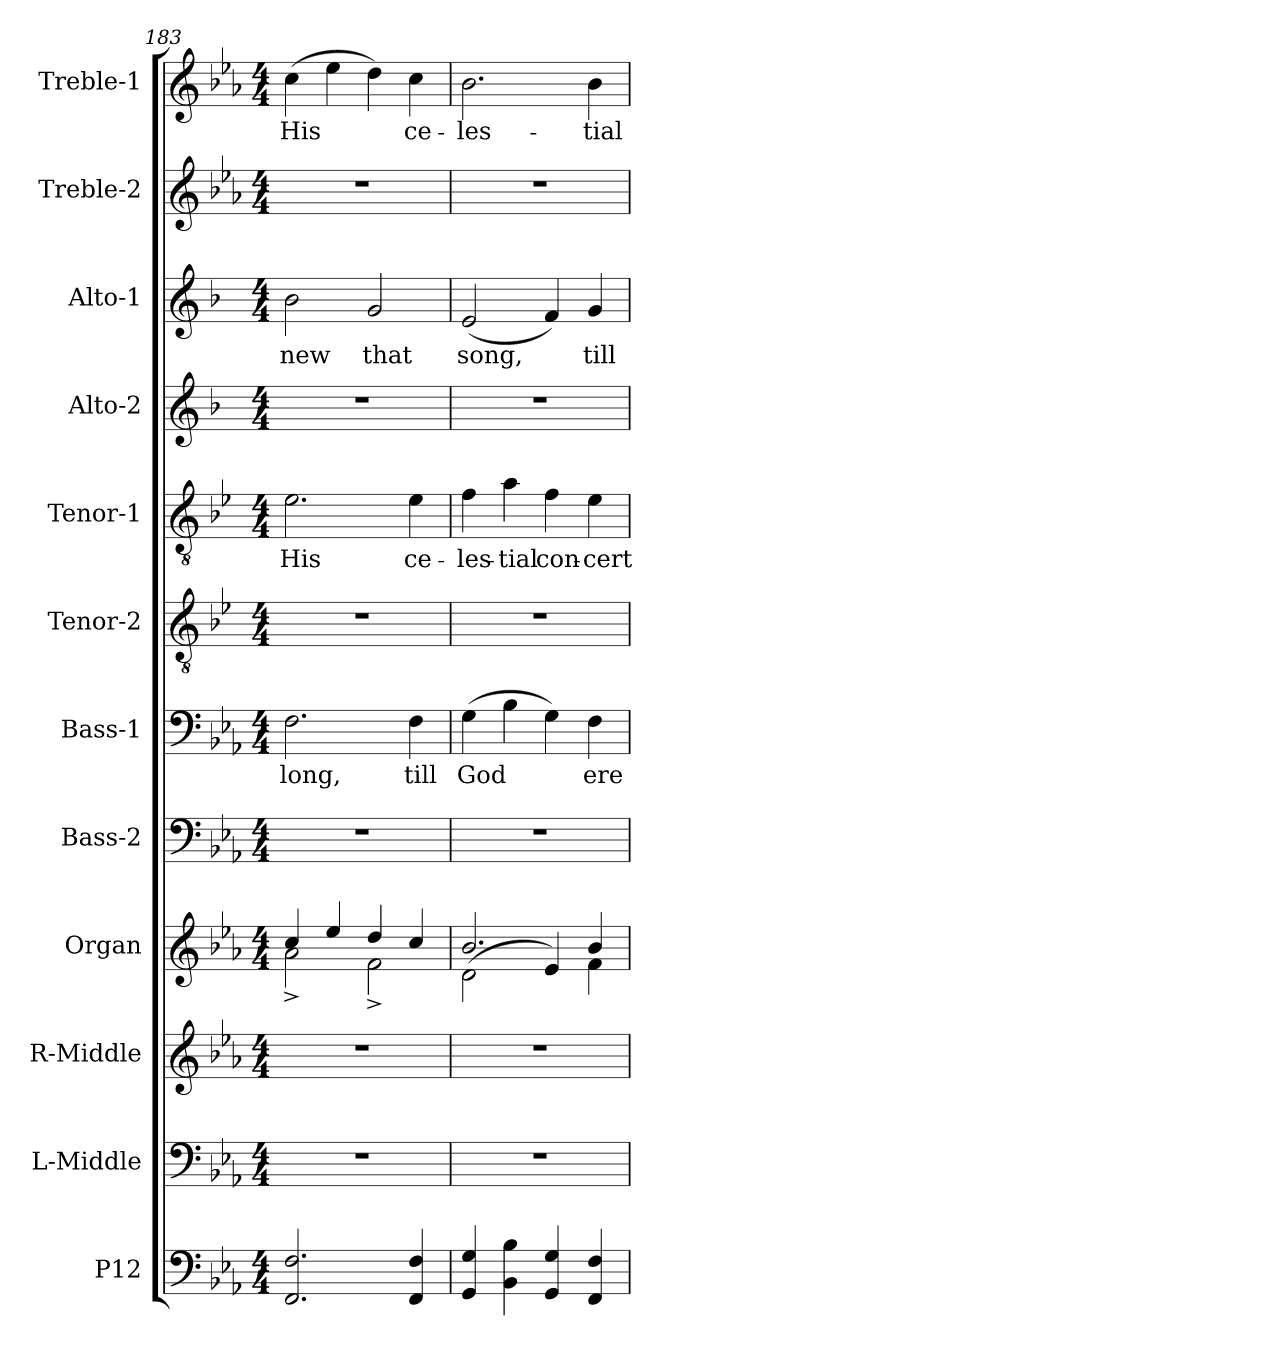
**kern	**kern	**kern	**kern	**kern	**kern	**text	**kern	**kern	**text	**kern	**kern	**text	**kern	**kern	**text
*part12	*part11	*part10	*part9	*part8	*part7	*part7	*part6	*part5	*part5	*part4	*part3	*part3	*part2	*part1	*part1
*staff12	*staff11	*staff10	*staff9	*staff8	*staff7	*staff7	*staff6	*staff5	*staff5	*staff4	*staff3	*staff3	*staff2	*staff1	*staff1
*I"P12	*I"L-Middle	*I"R-Middle	*I"Organ	*I"Bass-2	*I"Bass-1	*	*I"Tenor-2	*I"Tenor-1	*	*I"Alto-2	*I"Alto-1	*	*I"Treble-2	*I"Treble-1	*
*	*I'L-M	*	*	*I'B2:	*I'B:	*	*I'T2:	*I'T:	*	*I'A2:	*I'A:	*	*	*	*
*clefF4	*clefF4	*clefG2	*clefG2	*clefF4	*clefF4	*	*clefGv2	*clefGv2	*	*clefG2	*clefG2	*	*clefG2	*clefG2	*
*	*	*	*	*	*	*	*ITrd4c7	*ITrd4c7	*	*ITrd1c2	*ITrd1c2	*	*ITrd-7c-12	*ITrd-7c-12	*
*k[b-e-a-]	*k[b-e-a-]	*k[b-e-a-]	*k[b-e-a-]	*k[b-e-a-]	*k[b-e-a-]	*	*k[b-e-a-]	*k[b-e-a-]	*	*k[b-e-a-]	*k[b-e-a-]	*	*k[b-e-a-]	*k[b-e-a-]	*
*E-:	*E-:	*E-:	*E-:	*E-:	*E-:	*	*E-:	*E-:	*	*E-:	*E-:	*	*E-:	*E-:	*
*M4/4	*M4/4	*M4/4	*M4/4	*M4/4	*M4/4	*	*M4/4	*M4/4	*	*M4/4	*M4/4	*	*M4/4	*M4/4	*
=183	=183	=183	=183	=183	=183	=183	=183	=183	=183	=183	=183	=183	=183	=183	=183
*	*	*	*^	*	*	*	*	*	*	*	*	*	*	*	*
!	!	!	!	!	!	!	!LO:LY:b:color=#000000	!	!	!	!	!	!	!	!	!
!	!	!	!	!	!	!	!	!	!	!LO:LY:b:color=#000000	!	!	!	!	!	!
!	!	!	!	!	!	!	!	!	!	!	!	!	!LO:LY:b:color=#000000	!	!	!
!	!	!	!	!	!	!	!	!	!	!	!	!	!	!	!	!LO:LY:b:color=#000000
2.FFi/ 2.Fi	1r	1r	4cci/	2a-^i\	1r	2.Fi\	long,	1r	2.A-i\	His	1r	2a-i\	-new	1r	(4ccci\	His
.	.	.	4ee-i/	.	.	.	.	.	.	.	.	.	.	.	4eee-i\	.
!	!	!	!	!	!	!	!	!	!	!	!	!	!LO:LY:b:color=#000000	!	!	!
.	.	.	4ddi/	2f^i\	.	.	.	.	.	.	.	2fi/	that	.	4dddi\)	.
!	!	!	!	!	!	!	!LO:LY:b:color=#000000	!	!	!	!	!	!	!	!	!
!	!	!	!	!	!	!	!	!	!	!LO:LY:b:color=#000000	!	!	!	!	!	!
!	!	!	!	!	!	!	!	!	!	!	!	!	!	!	!	!LO:LY:b:color=#000000
4FFi/ 4Fi	.	.	4cci/	.	.	4Fi\	till	.	4A-i\	ce-	.	.	.	.	4ccci\	ce-
=184	=184	=184	=184	=184	=184	=184	=184	=184	=184	=184	=184	=184	=184	=184	=184	=184
!	!	!	!	!	!	!	!LO:LY:b:color=#000000	!	!	!	!	!	!	!	!	!
!	!	!	!	!	!	!	!	!	!	!LO:LY:b:color=#000000	!	!	!	!	!	!
!	!	!	!	!	!	!	!	!	!	!	!	!	!LO:LY:b:color=#000000	!	!	!
!	!	!	!	!	!	!	!	!	!	!	!	!	!	!	!	!LO:LY:b:color=#000000
4GGi/ 4Gi	1r	1r	2.b-i/	(2di\	1r	(4Gi\	God	1r	4B-i\	-les-	1r	(2di/	song,	1r	2.bb-i\	-les-
!	!	!	!	!	!	!	!	!	!	!LO:LY:b:color=#000000	!	!	!	!	!	!
4BB-i\ 4B-i	.	.	.	.	.	4B-i\	.	.	4di\	-tial	.	.	.	.	.	.
!	!	!	!	!	!	!	!	!	!	!LO:LY:b:color=#000000	!	!	!	!	!	!
4GGi/ 4Gi	.	.	.	4e-i/)	.	4Gi\)	.	.	4B-i\	con-	.	4e-i/)	.	.	.	.
!	!	!	!	!	!	!	!LO:LY:b:color=#000000	!	!	!	!	!	!	!	!	!
!	!	!	!	!	!	!	!	!	!	!LO:LY:b:color=#000000	!	!	!	!	!	!
!	!	!	!	!	!	!	!	!	!	!	!	!	!LO:LY:b:color=#000000	!	!	!
!	!	!	!	!	!	!	!	!	!	!	!	!	!	!	!	!LO:LY:b:color=#000000
4FFi/ 4Fi	.	.	4b-i/	4fi\	.	4Fi\	ere	.	4A-i\	-cert	.	4fi/	till	.	4bb-i\	-tial
*	*	*	*v	*v	*	*	*	*	*	*	*	*	*	*	*	*
=	=	=	=	=	=	=	=	=	=	=	=	=	=	=	=
*-	*-	*-	*-	*-	*-	*-	*-	*-	*-	*-	*-	*-	*-	*-	*-
